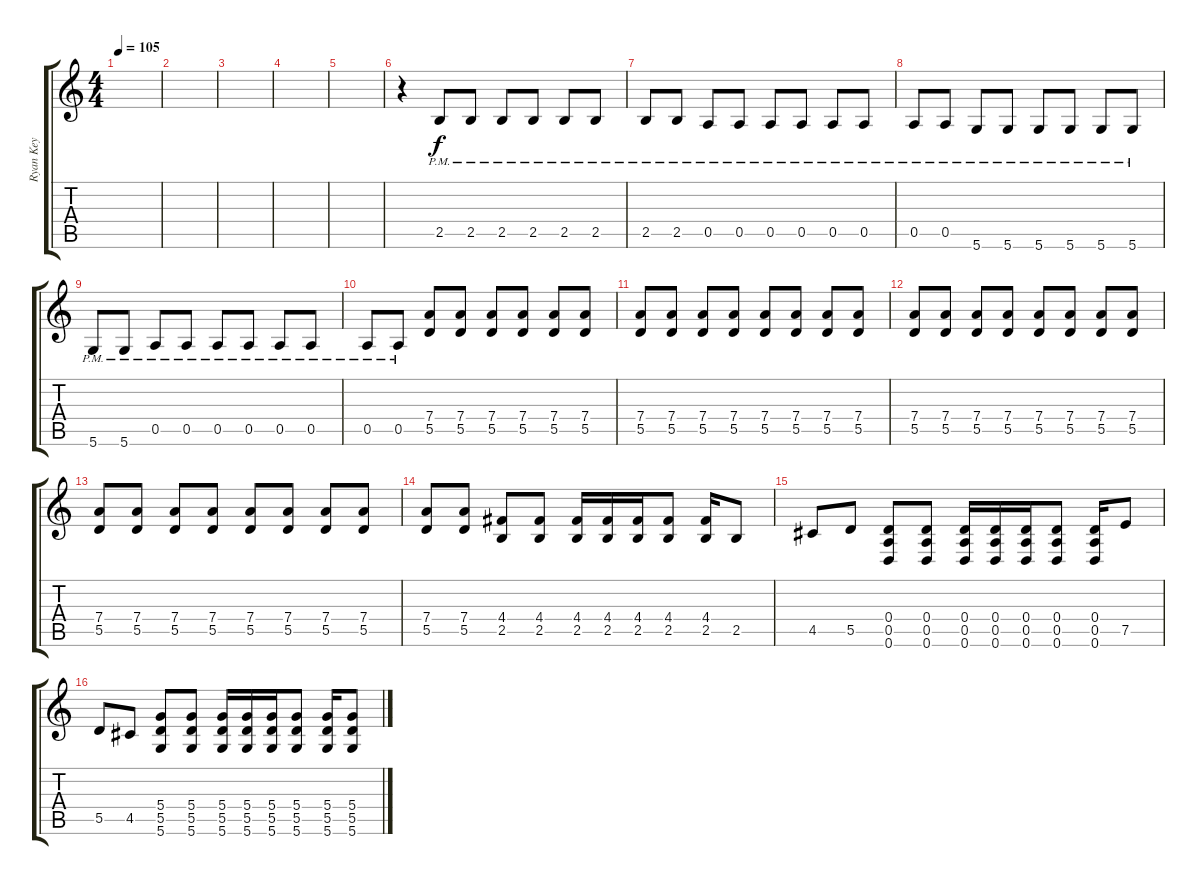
\track ("Ryan Key" "Ryan Key") {instrument distortionguitar}
\staff {score tabs}
\tuning (E4 B3 G3 D3 A2 D2) {hide}
\ts (4 4)
\tempo 105
\clef g2
\ks c
|
|
|
|
|
r.4 2.5{pm}.8 2.5{pm}.8 2.5{pm}.8 2.5{pm}.8 2.5{pm}.8 2.5{pm}.8 |
2.5{pm}.8 2.5{pm}.8 0.5{pm}.8 0.5{pm}.8 0.5{pm}.8 0.5{pm}.8 0.5{pm}.8 0.5{pm}.8 |
0.5{pm}.8 0.5{pm}.8 5.6{pm}.8 5.6{pm}.8 5.6{pm}.8 5.6{pm}.8 5.6{pm}.8 5.6{pm}.8 |
5.6{pm}.8 5.6{pm}.8 0.5{pm}.8 0.5{pm}.8 0.5{pm}.8 0.5{pm}.8 0.5{pm}.8 0.5{pm}.8 |
0.5{pm}.8 0.5{pm}.8 (7.4 5.5).8 (7.4 5.5).8 (7.4 5.5).8 (7.4 5.5).8 (7.4 5.5).8 (7.4 5.5).8 |
(7.4 5.5).8 (7.4 5.5).8 (7.4 5.5).8 (7.4 5.5).8 (7.4 5.5).8 (7.4 5.5).8 (7.4 5.5).8 (7.4 5.5).8 |
(7.4 5.5).8 (7.4 5.5).8 (7.4 5.5).8 (7.4 5.5).8 (7.4 5.5).8 (7.4 5.5).8 (7.4 5.5).8 (7.4 5.5).8 |
(7.4 5.5).8 (7.4 5.5).8 (7.4 5.5).8 (7.4 5.5).8 (7.4 5.5).8 (7.4 5.5).8 (7.4 5.5).8 (7.4 5.5).8 |
(7.4 5.5).8 (7.4 5.5).8 (4.4 2.5).8 (4.4 2.5).8 (4.4 2.5).16 (4.4 2.5).16 (4.4 2.5).16 (4.4 2.5).8 (4.4 2.5).16 2.5.8 |
4.5.8 5.5.8 (0.4 0.5 0.6).8 (0.4 0.5 0.6).8 (0.4 0.5 0.6).16 (0.4 0.5 0.6).16 (0.4 0.5 0.6).16 (0.4 0.5 0.6).8 (0.4 0.5 0.6).16 7.5.8 |
5.5.8 4.5.8 (5.4 5.5 5.6).8 (5.4 5.5 5.6).8 (5.4 5.5 5.6).16 (5.4 5.5 5.6).16 (5.4 5.5 5.6).16 (5.4 5.5 5.6).8 (5.4 5.5 5.6).16 (5.4 5.5 5.6).8
